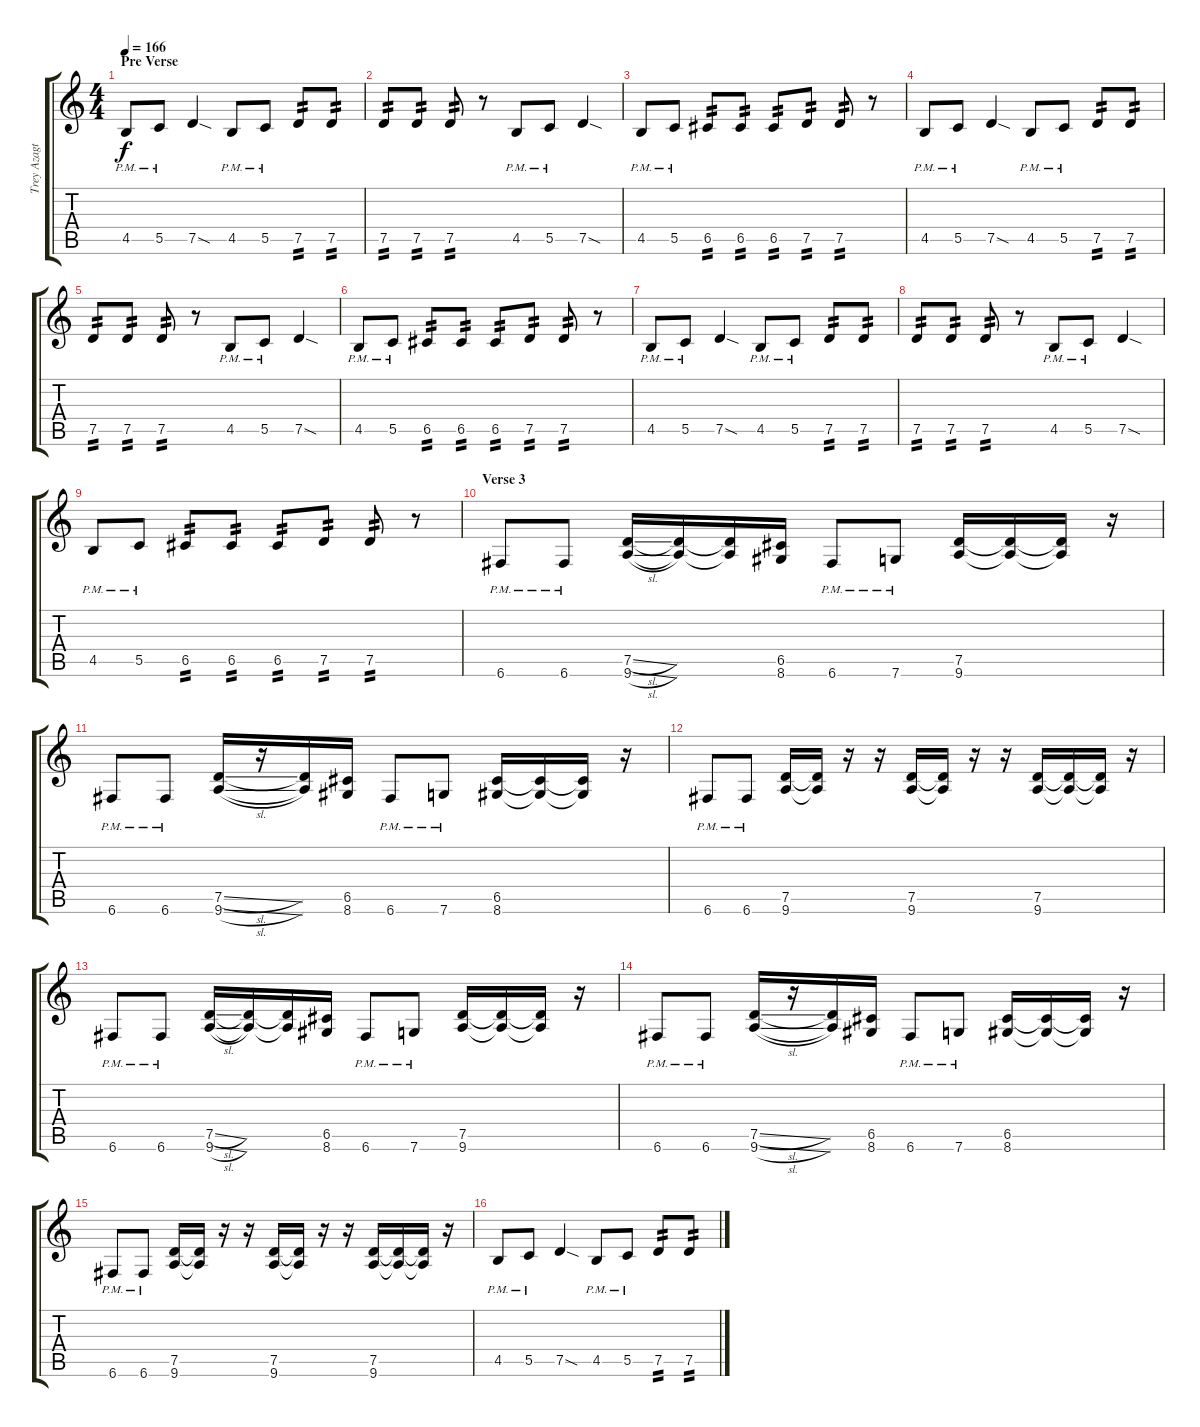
\track ("Trey Azagthoth #1" "Trey Azagt") {instrument overdrivenguitar}
\staff {score tabs}
\tuning (D4 A3 F3 C3 G2 C2) {hide}
\ts (4 4)
\section ("" "Pre Verse")
\tempo 166
\clef g2
\ks c
4.5{pm}.8{dy f} 5.5{pm}.8 7.5{sod}.4 4.5{pm}.8 5.5{pm}.8 7.5.8{tp 2} 7.5.8{tp 2} |
7.5.8{tp 2} 7.5.8{tp 2} 7.5.8{tp 2} r.8 4.5{pm}.8 5.5{pm}.8 7.5{sod}.4 |
4.5{pm}.8 5.5{pm}.8 6.5.8{tp 2} 6.5.8{tp 2} 6.5.8{tp 2} 7.5.8{tp 2} 7.5.8{tp 2} r.8 |
4.5{pm}.8 5.5{pm}.8 7.5{sod}.4 4.5{pm}.8 5.5{pm}.8 7.5.8{tp 2} 7.5.8{tp 2} |
7.5.8{tp 2} 7.5.8{tp 2} 7.5.8{tp 2} r.8 4.5{pm}.8 5.5{pm}.8 7.5{sod}.4 |
4.5{pm}.8 5.5{pm}.8 6.5.8{tp 2} 6.5.8{tp 2} 6.5.8{tp 2} 7.5.8{tp 2} 7.5.8{tp 2} r.8 |
4.5{pm}.8 5.5{pm}.8 7.5{sod}.4 4.5{pm}.8 5.5{pm}.8 7.5.8{tp 2} 7.5.8{tp 2} |
7.5.8{tp 2} 7.5.8{tp 2} 7.5.8{tp 2} r.8 4.5{pm}.8 5.5{pm}.8 7.5{sod}.4 |
4.5{pm}.8 5.5{pm}.8 6.5.8{tp 2} 6.5.8{tp 2} 6.5.8{tp 2} 7.5.8{tp 2} 7.5.8{tp 2} r.8 |
\section ("" "Verse 3")
6.6{pm}.8 6.6{pm}.8 (7.5{sl} 9.6{sl}).16 (7.5{t} 9.6{t}).16 (7.5{t} 9.6{t}).16 (6.5 8.6).16 6.6{pm}.8 7.6{pm}.8 (7.5 9.6).16 (7.5{t} 9.6{t}).16 (7.5{t} 9.6{t}).16 r.16 |
6.6{pm}.8 6.6{pm}.8 (7.5{sl} 9.6{sl}).16 r.16 (7.5{t} 9.6{t}).16 (6.5 8.6).16 6.6{pm}.8 7.6{pm}.8 (6.5 8.6).16 (6.5{t} 8.6{t}).16 (6.5{t} 8.6{t}).16 r.16 |
6.6{pm}.8 6.6{pm}.8 (7.5 9.6).16 (7.5{t} 9.6{t}).16 r.16 r.16 (7.5 9.6).16 (7.5{t} 9.6{t}).16 r.16 r.16 (7.5 9.6).16 (7.5{t} 9.6{t}).16 (7.5{t} 9.6{t}).16 r.16 |
6.6{pm}.8 6.6{pm}.8 (7.5{sl} 9.6{sl}).16 (7.5{t} 9.6{t}).16 (7.5{t} 9.6{t}).16 (6.5 8.6).16 6.6{pm}.8 7.6{pm}.8 (7.5 9.6).16 (7.5{t} 9.6{t}).16 (7.5{t} 9.6{t}).16 r.16 |
6.6{pm}.8 6.6{pm}.8 (7.5{sl} 9.6{sl}).16 r.16 (7.5{t} 9.6{t}).16 (6.5 8.6).16 6.6{pm}.8 7.6{pm}.8 (6.5 8.6).16 (6.5{t} 8.6{t}).16 (6.5{t} 8.6{t}).16 r.16 |
6.6{pm}.8 6.6{pm}.8 (7.5 9.6).16 (7.5{t} 9.6{t}).16 r.16 r.16 (7.5 9.6).16 (7.5{t} 9.6{t}).16 r.16 r.16 (7.5 9.6).16 (7.5{t} 9.6{t}).16 (7.5{t} 9.6{t}).16 r.16 |
4.5{pm}.8 5.5{pm}.8 7.5{sod}.4 4.5{pm}.8 5.5{pm}.8 7.5.8{tp 2} 7.5.8{tp 2}
